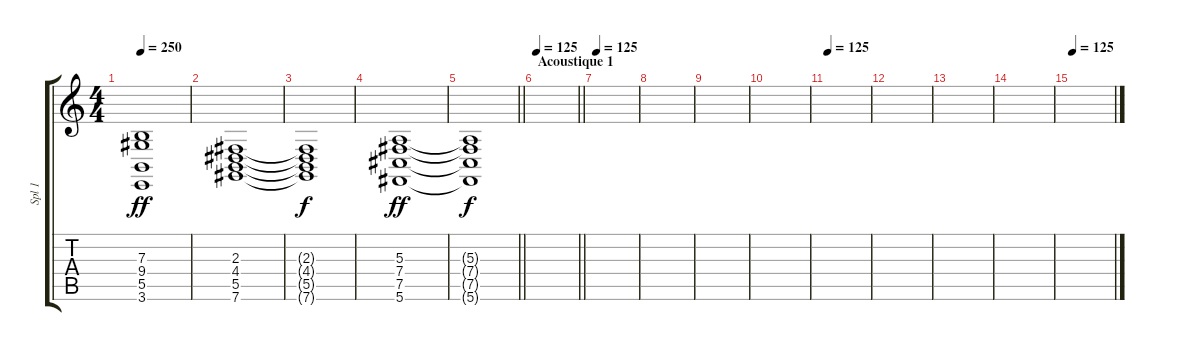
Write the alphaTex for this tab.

\track ("Spl 1" "Spl 1") {instrument stringensemble1}
\staff {score tabs}
\tuning (Db4 Ab3 E3 B2 Gb2 Db2) {hide}
\ts (4 4)
\tempo 250
\clef g2
\ks c
(7.3{t} 9.4{t} 5.5{t} 3.6{t}).1{dy ff} |
(2.3 4.4 5.5 7.6).1 |
(2.3{t} 4.4{t} 5.5{t} 7.6{t}).1{dy f} |
(5.3 7.4 7.5 5.6).1{dy ff} |
\barLineRight lightlight
(5.3{t} 7.4{t} 7.5{t} 5.6{t}).1{dy f} |
\section ("" "Acoustique 1")
\tempo 125
\barLineRight lightlight
|
\tempo 125
|
|
|
|
\tempo 125
|
|
|
|
\tempo 125
